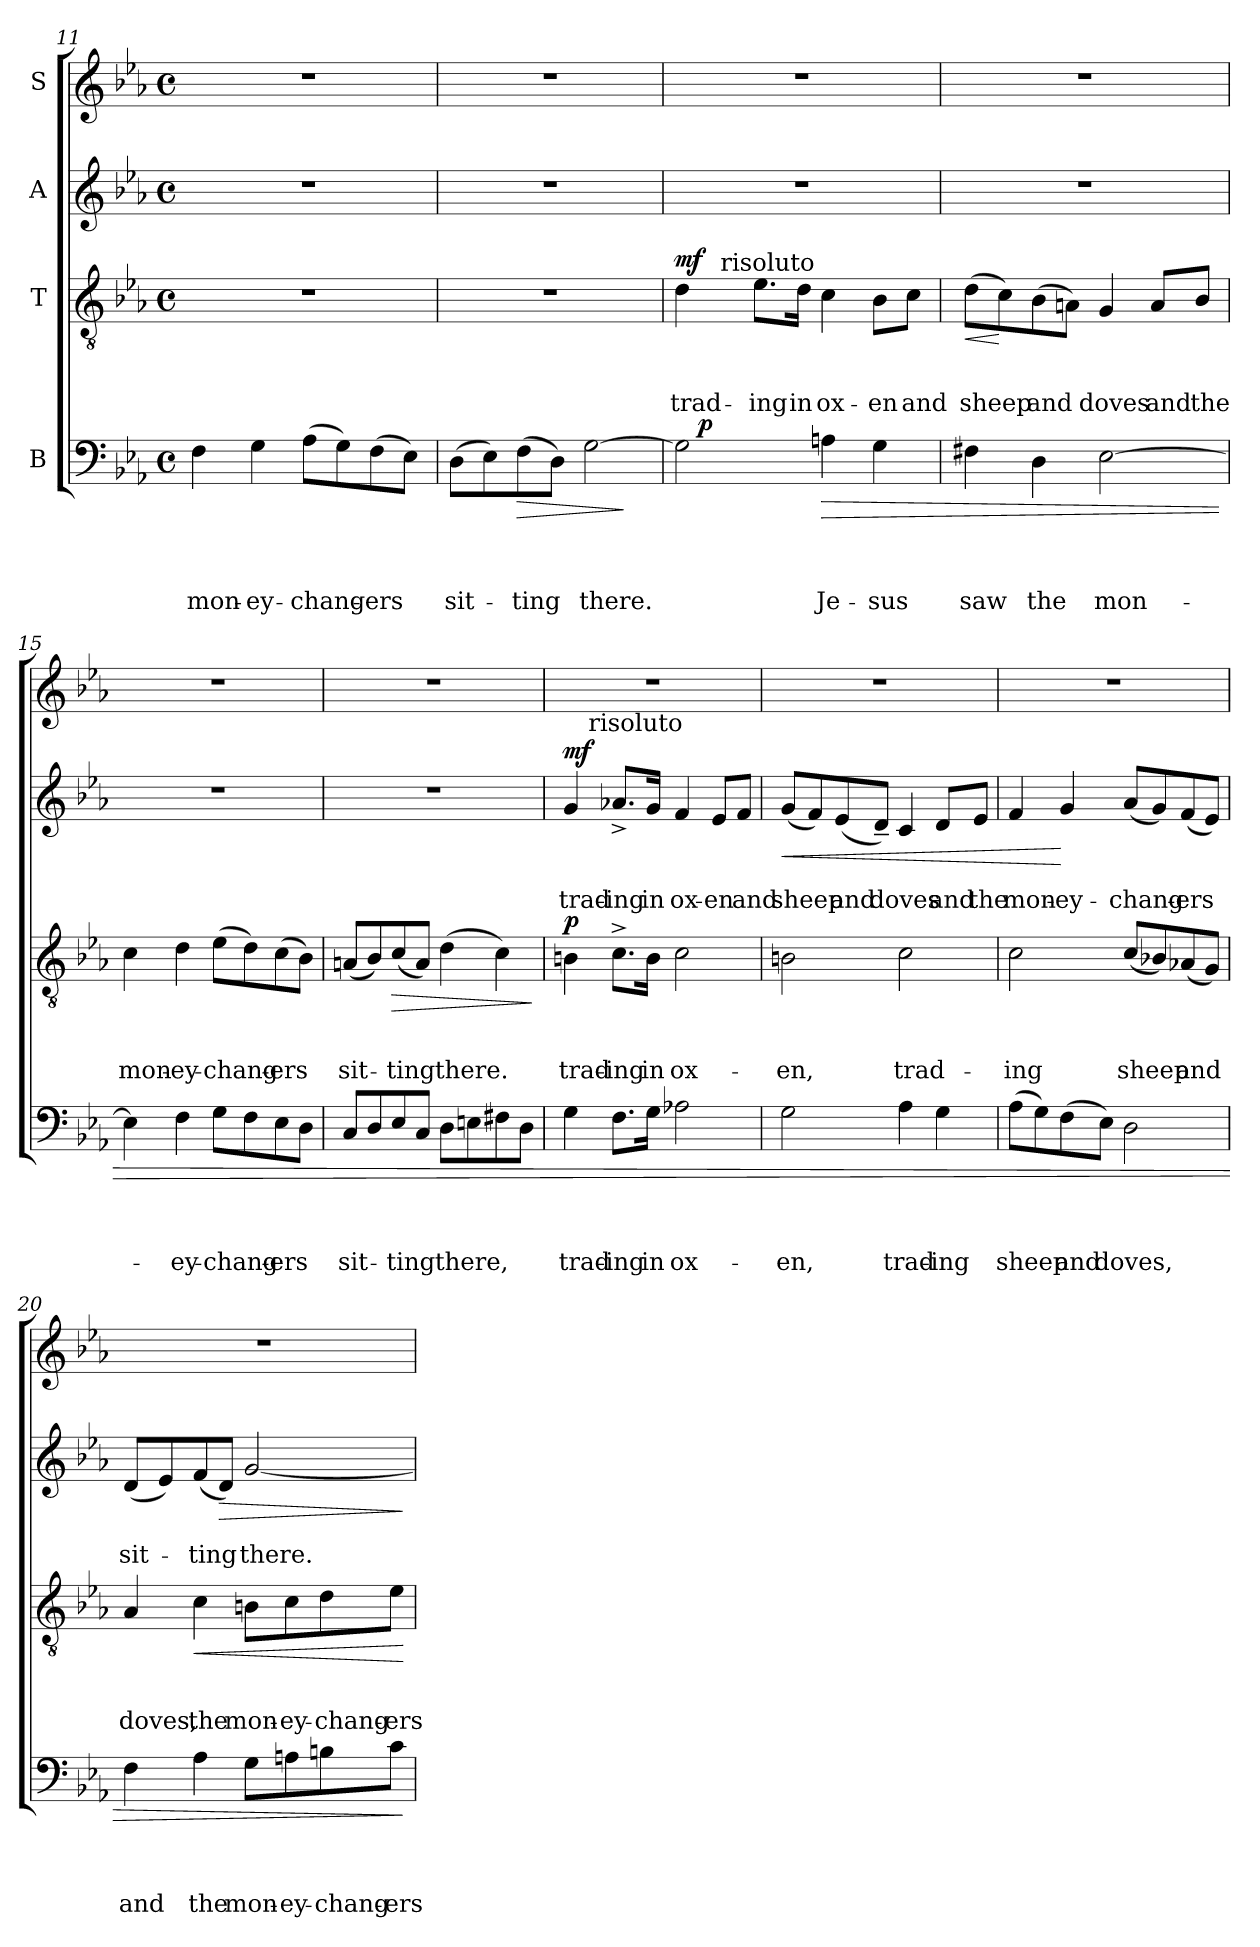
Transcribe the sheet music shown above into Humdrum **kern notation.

**kern	**text	**text	**text	**text	**dynam	**kern	**text	**text	**text	**dynam	**kern	**text	**text	**dynam	**kern
*part4	*part4	*part4	*part4	*part4	*part4	*part3	*part3	*part3	*part3	*part3	*part2	*part2	*part2	*part2	*part1
*staff4	*staff4	*staff4	*staff4	*staff4	*staff4	*staff3	*staff3	*staff3	*staff3	*staff3	*staff2	*staff2	*staff2	*staff2	*staff1
*I"B	*	*	*	*	*	*I"T	*	*	*	*	*I"A	*	*	*	*I"S
*clefF4	*	*	*	*	*	*clefGv2	*	*	*	*	*clefG2	*	*	*	*clefG2
*k[b-e-a-]	*	*	*	*	*	*k[b-e-a-]	*	*	*	*	*k[b-e-a-]	*	*	*	*k[b-e-a-]
*E-:	*	*	*	*	*	*E-:	*	*	*	*	*E-:	*	*	*	*E-:
*M4/4	*	*	*	*	*	*M4/4	*	*	*	*	*M4/4	*	*	*	*M4/4
*met(c)	*	*	*	*	*	*met(c)	*	*	*	*	*met(c)	*	*	*	*met(c)
=11	=11	=11	=11	=11	=11	=11	=11	=11	=11	=11	=11	=11	=11	=11	=11
!	!	!	!	!LO:LY:b	!	!	!	!	!	!	!	!	!	!	!
4F\	.	.	.	mon-	.	1r	.	.	.	.	1r	.	.	.	1r
!	!	!	!	!LO:LY:b	!	!	!	!	!	!	!	!	!	!	!
4G\	.	.	.	-ey-	.	.	.	.	.	.	.	.	.	.	.
!	!	!	!	!LO:LY:b	!	!	!	!	!	!	!	!	!	!	!
(>8A-\L	.	.	.	-chang-	.	.	.	.	.	.	.	.	.	.	.
8G\)	.	.	.	.	.	.	.	.	.	.	.	.	.	.	.
!	!	!	!	!LO:LY:b	!	!	!	!	!	!	!	!	!	!	!
(>8F\	.	.	.	-ers	.	.	.	.	.	.	.	.	.	.	.
8E-\J)	.	.	.	.	.	.	.	.	.	.	.	.	.	.	.
=12	=12	=12	=12	=12	=12	=12	=12	=12	=12	=12	=12	=12	=12	=12	=12
!	!	!	!	!LO:LY:b	!	!	!	!	!	!	!	!	!	!	!
(>8D\L	.	.	.	sit-	.	1r	.	.	.	.	1r	.	.	.	1r
8E-\)	.	.	.	.	.	.	.	.	.	.	.	.	.	.	.
!	!	!	!	!LO:LY:b	!LO:HP:b	!	!	!	!	!	!	!	!	!	!
(>8F\	.	.	.	-ting	>	.	.	.	.	.	.	.	.	.	.
8D\J)	.	.	.	.	.	.	.	.	.	.	.	.	.	.	.
!	!	!	!	!LO:LY:b	!	!	!	!	!	!	!	!	!	!	!
[>2G\	.	.	.	there.	.	.	.	.	.	.	.	.	.	.	.
.	.	.	.	.	]	.	.	.	.	.	.	.	.	.	.
!!LO:PB:g=z
=13	=13	=13	=13	=13	=13	=13	=13	=13	=13	=13	=13	=13	=13	=13	=13
!	!	!	!	!	!	!	!	!	!LO:LY:b	!LO:DY:a	!	!	!	!	!
*^	*	*	*	*	*	*^	*	*	*	*	*	*	*	*	*
2G\]	16ryy	.	.	.	.	.	4d\	8ryy	.	.	trad-	mf	1r	.	.	.	1r
!	!	!	!	!	!	!LO:DY:a	!	!	!	!	!	!	!	!	!	!	!
.	2...ryy	.	.	.	.	p	.	.	.	.	.	.	.	.	.	.	.
!	!	!	!	!	!	!	!	!LO:TX:a:t=risoluto	!	!	!	!	!	!	!	!	!
.	.	.	.	.	.	.	.	2..ryy	.	.	.	.	.	.	.	.	.
!	!	!	!	!	!	!	!	!	!	!	!LO:LY:b:rj	!	!	!	!	!	!
.	.	.	.	.	.	.	8.e-\L	.	.	.	-ing	.	.	.	.	.	.
!	!	!	!	!	!	!	!	!	!	!	!LO:LY:b	!	!	!	!	!	!
.	.	.	.	.	.	.	16d\Jk	.	.	.	in	.	.	.	.	.	.
!	!	!	!	!	!LO:LY:b	!LO:HP:b	!	!	!	!	!LO:LY:b	!	!	!	!	!	!
4An\	.	.	.	.	Je-	>	4c\	.	.	.	ox-	.	.	.	.	.	.
!	!	!	!	!	!LO:LY:b	!	!	!	!	!	!LO:LY:b	!	!	!	!	!	!
4G\	.	.	.	.	-sus	.	8B-\L	.	.	.	-en	.	.	.	.	.	.
!	!	!	!	!	!	!	!	!	!	!	!LO:LY:b	!	!	!	!	!	!
.	.	.	.	.	.	.	8c\J	.	.	.	and	.	.	.	.	.	.
=14	=14	=14	=14	=14	=14	=14	=14	=14	=14	=14	=14	=14	=14	=14	=14	=14	=14
!	!	!	!	!	!LO:LY:b	!	!	!	!	!	!LO:LY:b	!LO:HP:b	!	!	!	!	!
*v	*v	*	*	*	*	*	*	*	*	*	*	*	*	*	*	*	*
*	*	*	*	*	*	*v	*v	*	*	*	*	*	*	*	*	*
4F#X\	.	.	.	saw	.	(>8d\L	.	.	sheep	<	1r	.	.	.	1r
.	.	.	.	.	.	8c\)	.	.	.	[	.	.	.	.	.
!	!	!	!	!LO:LY:b	!	!	!	!	!LO:LY:b	!	!	!	!	!	!
4D\	.	.	.	the	.	(>8B-\	.	.	and	.	.	.	.	.	.
.	.	.	.	.	.	8An\J)	.	.	.	.	.	.	.	.	.
!	!	!	!	!LO:LY:b	!	!	!	!	!LO:LY:b	!	!	!	!	!	!
[>2E-\	.	.	.	mon-	.	4G/	.	.	doves	.	.	.	.	.	.
!	!	!	!	!	!	!	!	!	!LO:LY:b	!	!	!	!	!	!
.	.	.	.	.	.	8A/L	.	.	and	.	.	.	.	.	.
!	!	!	!	!	!	!	!	!	!LO:LY:b	!	!	!	!	!	!
.	.	.	.	.	.	8B-/J	.	.	the	.	.	.	.	.	.
=15	=15	=15	=15	=15	=15	=15	=15	=15	=15	=15	=15	=15	=15	=15	=15
!	!	!	!	!	!	!	!	!	!LO:LY:b	!	!	!	!	!	!
4E-\]	.	.	.	.	.	4c\	.	.	mon-	.	1r	.	.	.	1r
!	!	!	!	!LO:LY:b	!	!	!	!	!LO:LY:b	!	!	!	!	!	!
4F\	.	.	.	-ey-	.	4d\	.	.	-ey-	.	.	.	.	.	.
!	!	!	!	!LO:LY:b	!	!	!	!	!LO:LY:b:rj	!	!	!	!	!	!
8G\L	.	.	.	-chang-	.	(>8e-\L	.	.	-chang-	.	.	.	.	.	.
8F\	.	.	.	.	.	8d\)	.	.	.	.	.	.	.	.	.
!	!	!	!	!LO:LY:b	!	!	!	!	!LO:LY:b	!	!	!	!	!	!
8E-\	.	.	.	-ers	.	(>8c\	.	.	-ers	.	.	.	.	.	.
8D\J	.	.	.	.	.	8B-\J)	.	.	.	.	.	.	.	.	.
=16	=16	=16	=16	=16	=16	=16	=16	=16	=16	=16	=16	=16	=16	=16	=16
!	!	!	!	!LO:LY:b	!	!	!	!	!LO:LY:b	!	!	!	!	!	!
8C/L	.	.	.	sit-	.	(<8An/L	.	.	sit-	.	1r	.	.	.	1r
8D/	.	.	.	.	.	8B-/)	.	.	.	.	.	.	.	.	.
!	!	!	!	!LO:LY:b	!	!	!	!	!LO:LY:b	!LO:HP:b	!	!	!	!	!
8E-/	.	.	.	-ting	.	(<8c/	.	.	-ting	>	.	.	.	.	.
8C/J	.	.	.	.	.	8A/J)	.	.	.	.	.	.	.	.	.
!	!	!	!	!LO:LY:b	!	!	!	!	!LO:LY:b	!	!	!	!	!	!
8D\L	.	.	.	there,	.	(>4d\	.	.	there.	.	.	.	.	.	.
8En\	.	.	.	.	.	.	.	.	.	.	.	.	.	.	.
8F#X\	.	.	.	.	.	4c\)	.	.	.	.	.	.	.	.	.
8D\J	.	.	.	.	.	.	.	.	.	.	.	.	.	.	.
.	.	.	.	.	.	.	.	.	.	]	.	.	.	.	.
!!LO:LB:g=z
=17	=17	=17	=17	=17	=17	=17	=17	=17	=17	=17	=17	=17	=17	=17	=17
!	!	!	!	!LO:LY:b	!	!	!	!	!LO:LY:b	!LO:DY:a	!	!	!LO:LY:b	!LO:DY:a	!
*	*	*	*	*	*	*	*	*	*	*	*^	*	*	*	*
4G\	.	.	.	trad-	.	4Bn\	.	.	trad-	p	4g/	8ryy	.	trad-	mf	1r
!	!	!	!	!	!	!	!	!	!	!	!	!LO:TX:a:t=risoluto	!	!	!	!
.	.	.	.	.	.	.	.	.	.	.	.	2..ryy	.	.	.	.
!	!	!	!	!LO:LY:b:rj	!	!	!	!	!LO:LY:b:rj	!	!	!	!	!LO:LY:b:rj	!	!
8.F\L	.	.	.	-ing	.	8.c^>\L	.	.	-ing	.	8.a-X^</L	.	.	-ing	.	.
!	!	!	!	!LO:LY:b	!	!	!	!	!LO:LY:b	!	!	!	!	!LO:LY:b	!	!
16G\Jk	.	.	.	in	.	16B\Jk	.	.	in	.	16g/Jk	.	.	in	.	.
!	!	!	!	!LO:LY:b	!	!	!	!	!LO:LY:b	!	!	!	!	!LO:LY:b	!	!
2A-X\	.	.	.	ox-	.	2c\	.	.	ox-	.	4f/	.	.	ox-	.	.
!	!	!	!	!	!	!	!	!	!	!	!	!	!	!LO:LY:b:rj	!	!
.	.	.	.	.	.	.	.	.	.	.	8e-/L	.	.	-en	.	.
!	!	!	!	!	!	!	!	!	!	!	!	!	!	!LO:LY:b	!	!
.	.	.	.	.	.	.	.	.	.	.	8f/J	.	.	and	.	.
=18	=18	=18	=18	=18	=18	=18	=18	=18	=18	=18	=18	=18	=18	=18	=18	=18
!	!	!	!	!LO:LY:b	!	!	!	!	!LO:LY:b	!	!	!	!	!LO:LY:b	!LO:HP:b	!
*	*	*	*	*	*	*	*	*	*	*	*v	*v	*	*	*	*
2G\	.	.	.	-en,	.	2Bn\	.	.	-en,	.	(<8g/L	.	sheep	<	1r
.	.	.	.	.	.	.	.	.	.	.	8f/)	.	.	.	.
!	!	!	!	!	!	!	!	!	!	!	!	!	!LO:LY:b	!	!
.	.	.	.	.	.	.	.	.	.	.	(<8e-/	.	and	.	.
!	!	!	!	!	!	!	!	!	!	!	!	!	!LO:LY:b	!	!
.	.	.	.	.	.	.	.	.	.	.	8d~</J)	.	doves	.	.
!	!	!	!	!LO:LY:b	!	!	!	!	!LO:LY:b	!	!	!	!	!	!
4A-\	.	.	.	trad-	.	2c\	.	.	trad-	.	4c/	.	.	.	.
!	!	!	!	!LO:LY:b	!	!	!	!	!	!	!	!	!LO:LY:b	!	!
4G\	.	.	.	-ing	.	.	.	.	.	.	8d/L	.	and	.	.
!	!	!	!	!	!	!	!	!	!	!	!	!	!LO:LY:b	!	!
.	.	.	.	.	.	.	.	.	.	.	8e-/J	.	the	.	.
=19	=19	=19	=19	=19	=19	=19	=19	=19	=19	=19	=19	=19	=19	=19	=19
!	!	!	!	!LO:LY:b	!	!	!	!	!LO:LY:b	!	!	!	!LO:LY:b	!	!
(>8A-\L	.	.	.	sheep	.	2c\	.	.	-ing	.	4f/	.	mon-	.	1r
8G\)	.	.	.	.	.	.	.	.	.	.	.	.	.	.	.
!	!	!	!	!LO:LY:b	!	!	!	!	!	!	!	!	!LO:LY:b	!	!
(>8F\	.	.	.	and	.	.	.	.	.	.	4g/	.	-ey-	[	.
!	!	!	!	!LO:LY:b	!	!	!	!	!	!	!	!	!	!	!
8E-\J)	.	.	.	doves,	.	.	.	.	.	.	.	.	.	.	.
!	!	!	!	!	!	!	!	!	!LO:LY:b	!	!	!	!LO:LY:b	!	!
2D\	.	.	.	.	.	(<8c/L	.	.	sheep	.	(<8a-/L	.	-chang-	.	.
.	.	.	.	.	.	8B-X/)	.	.	.	.	8g/)	.	.	.	.
!	!	!	!	!	!	!	!	!	!LO:LY:b	!	!	!	!LO:LY:b	!	!
.	.	.	.	.	.	(<8A-X/	.	.	and	.	(<8f/	.	-ers	.	.
.	.	.	.	.	.	8G/J)	.	.	.	.	8e-/J)	.	.	.	.
=20	=20	=20	=20	=20	=20	=20	=20	=20	=20	=20	=20	=20	=20	=20	=20
!	!	!	!	!LO:LY:b	!	!	!	!	!LO:LY:b	!	!	!	!LO:LY:b	!	!
4F\	.	.	.	and	.	4A-/	.	.	doves,	.	(<8d/L	.	sit-	.	1r
.	.	.	.	.	.	.	.	.	.	.	8e-/)	.	.	.	.
!	!	!	!	!LO:LY:b	!	!	!	!	!LO:LY:b	!LO:HP:b	!	!	!LO:LY:b	!	!
4A-\	.	.	.	the	.	4c\	.	.	the	<	(<8f/	.	-ting	.	.
!	!	!	!	!	!	!	!	!	!	!	!	!	!	!LO:HP:b	!
.	.	.	.	.	.	.	.	.	.	.	8d/J)	.	.	>	.
!	!	!	!	!LO:LY:b	!	!	!	!	!LO:LY:b	!	!	!	!LO:LY:b	!	!
8G\L	.	.	.	mon-	.	8Bn\L	.	.	mon-	.	[<2g/	.	there.	.	.
!	!	!	!	!LO:LY:b	!	!	!	!	!LO:LY:b	!	!	!	!	!	!
8An\	.	.	.	-ey-	.	8c\	.	.	-ey-	.	.	.	.	.	.
!	!	!	!	!LO:LY:b	!	!	!	!	!LO:LY:b	!	!	!	!	!	!
8Bn\	.	.	.	-chang-	.	8d\	.	.	-chang-	.	.	.	.	.	.
!	!	!	!	!LO:LY:b:rj	!	!	!	!	!LO:LY:b:rj	!	!	!	!	!	!
8c\J	.	.	.	-ers	.	8e-\J	.	.	-ers	.	.	.	.	.	.
.	.	.	.	.	]	.	.	.	.	[	.	.	.	]	.
=	=	=	=	=	=	=	=	=	=	=	=	=	=	=	=
*-	*-	*-	*-	*-	*-	*-	*-	*-	*-	*-	*-	*-	*-	*-	*-
